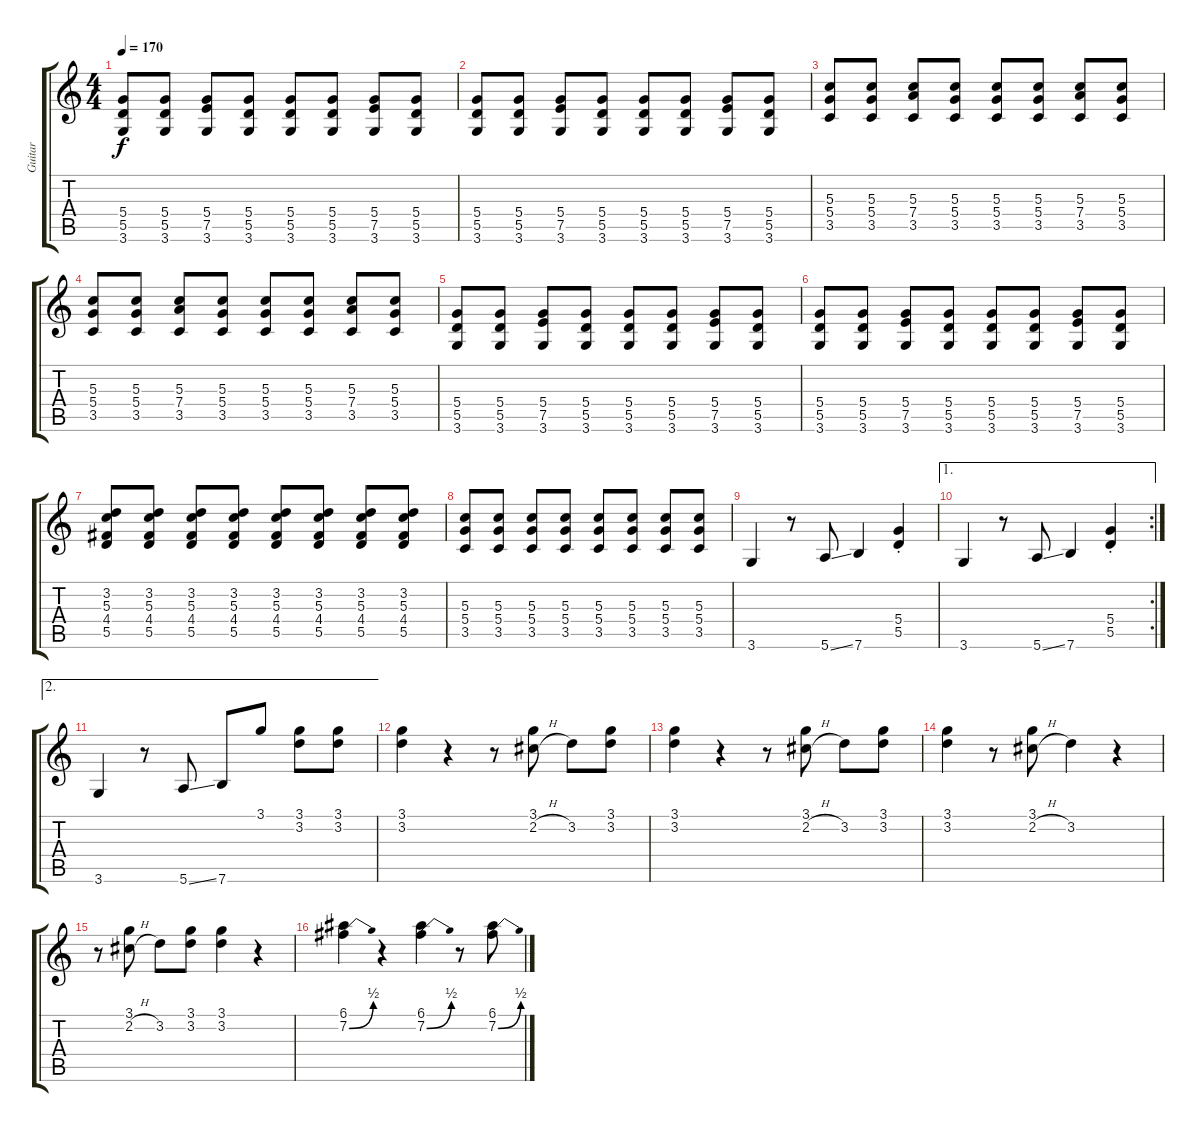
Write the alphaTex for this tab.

\track ("Guitar" "Guitar") {instrument electricguitarjazz}
\staff {score tabs}
\tuning (E4 B3 G3 D3 A2 E2) {hide}
\ts (4 4)
\tempo 170
\clef g2
\ks c
(5.4 5.5 3.6).8{dy f} (5.4 5.5 3.6).8 (5.4 7.5 3.6).8 (5.4 5.5 3.6).8 (5.4 5.5 3.6).8 (5.4 5.5 3.6).8 (5.4 7.5 3.6).8 (5.4 5.5 3.6).8 |
(5.4 5.5 3.6).8 (5.4 5.5 3.6).8 (5.4 7.5 3.6).8 (5.4 5.5 3.6).8 (5.4 5.5 3.6).8 (5.4 5.5 3.6).8 (5.4 7.5 3.6).8 (5.4 5.5 3.6).8 |
(5.3 5.4 3.5).8 (5.3 5.4 3.5).8 (5.3 7.4 3.5).8 (5.3 5.4 3.5).8 (5.3 5.4 3.5).8 (5.3 5.4 3.5).8 (5.3 7.4 3.5).8 (5.3 5.4 3.5).8 |
(5.3 5.4 3.5).8 (5.3 5.4 3.5).8 (5.3 7.4 3.5).8 (5.3 5.4 3.5).8 (5.3 5.4 3.5).8 (5.3 5.4 3.5).8 (5.3 7.4 3.5).8 (5.3 5.4 3.5).8 |
(5.4 5.5 3.6).8 (5.4 5.5 3.6).8 (5.4 7.5 3.6).8 (5.4 5.5 3.6).8 (5.4 5.5 3.6).8 (5.4 5.5 3.6).8 (5.4 7.5 3.6).8 (5.4 5.5 3.6).8 |
(5.4 5.5 3.6).8 (5.4 5.5 3.6).8 (5.4 7.5 3.6).8 (5.4 5.5 3.6).8 (5.4 5.5 3.6).8 (5.4 5.5 3.6).8 (5.4 7.5 3.6).8 (5.4 5.5 3.6).8 |
(3.2 5.3 4.4 5.5).8 (3.2 5.3 4.4 5.5).8 (3.2 5.3 4.4 5.5).8 (3.2 5.3 4.4 5.5).8 (3.2 5.3 4.4 5.5).8 (3.2 5.3 4.4 5.5).8 (3.2 5.3 4.4 5.5).8 (3.2 5.3 4.4 5.5).8 |
(5.3 5.4 3.5).8 (5.3 5.4 3.5).8 (5.3 5.4 3.5).8 (5.3 5.4 3.5).8 (5.3 5.4 3.5).8 (5.3 5.4 3.5).8 (5.3 5.4 3.5).8 (5.3 5.4 3.5).8 |
3.6.4 r.8 5.6{ss}.8 7.6.4 (5.4{st} 5.5{st}).4 |
\ae 1
\rc 2
3.6.4 r.8 5.6{ss}.8 7.6.4 (5.4{st} 5.5{st}).4 |
\ae 2
3.6.4 r.8 5.6{ss}.8 7.6.8 3.1.8 (3.1 3.2).8 (3.1 3.2).8 |
(3.1 3.2).4 r.4 r.8 (3.1 2.2{h}).8 3.2.8 (3.1 3.2).8 |
(3.1 3.2).4 r.4 r.8 (3.1 2.2{h}).8 3.2.8 (3.1 3.2).8 |
(3.1 3.2).4 r.8 (3.1 2.2{h}).8 3.2.4 r.4 |
r.8 (3.1 2.2{h}).8 3.2.8 (3.1 3.2).8 (3.1 3.2).4 r.4 |
(6.1 7.2{be (bend 0 0 60 2)}).4 r.4 (6.1 7.2{be (bend 0 0 60 2)}).4 r.8 (6.1 7.2{be (bend 0 0 60 2)}).8
